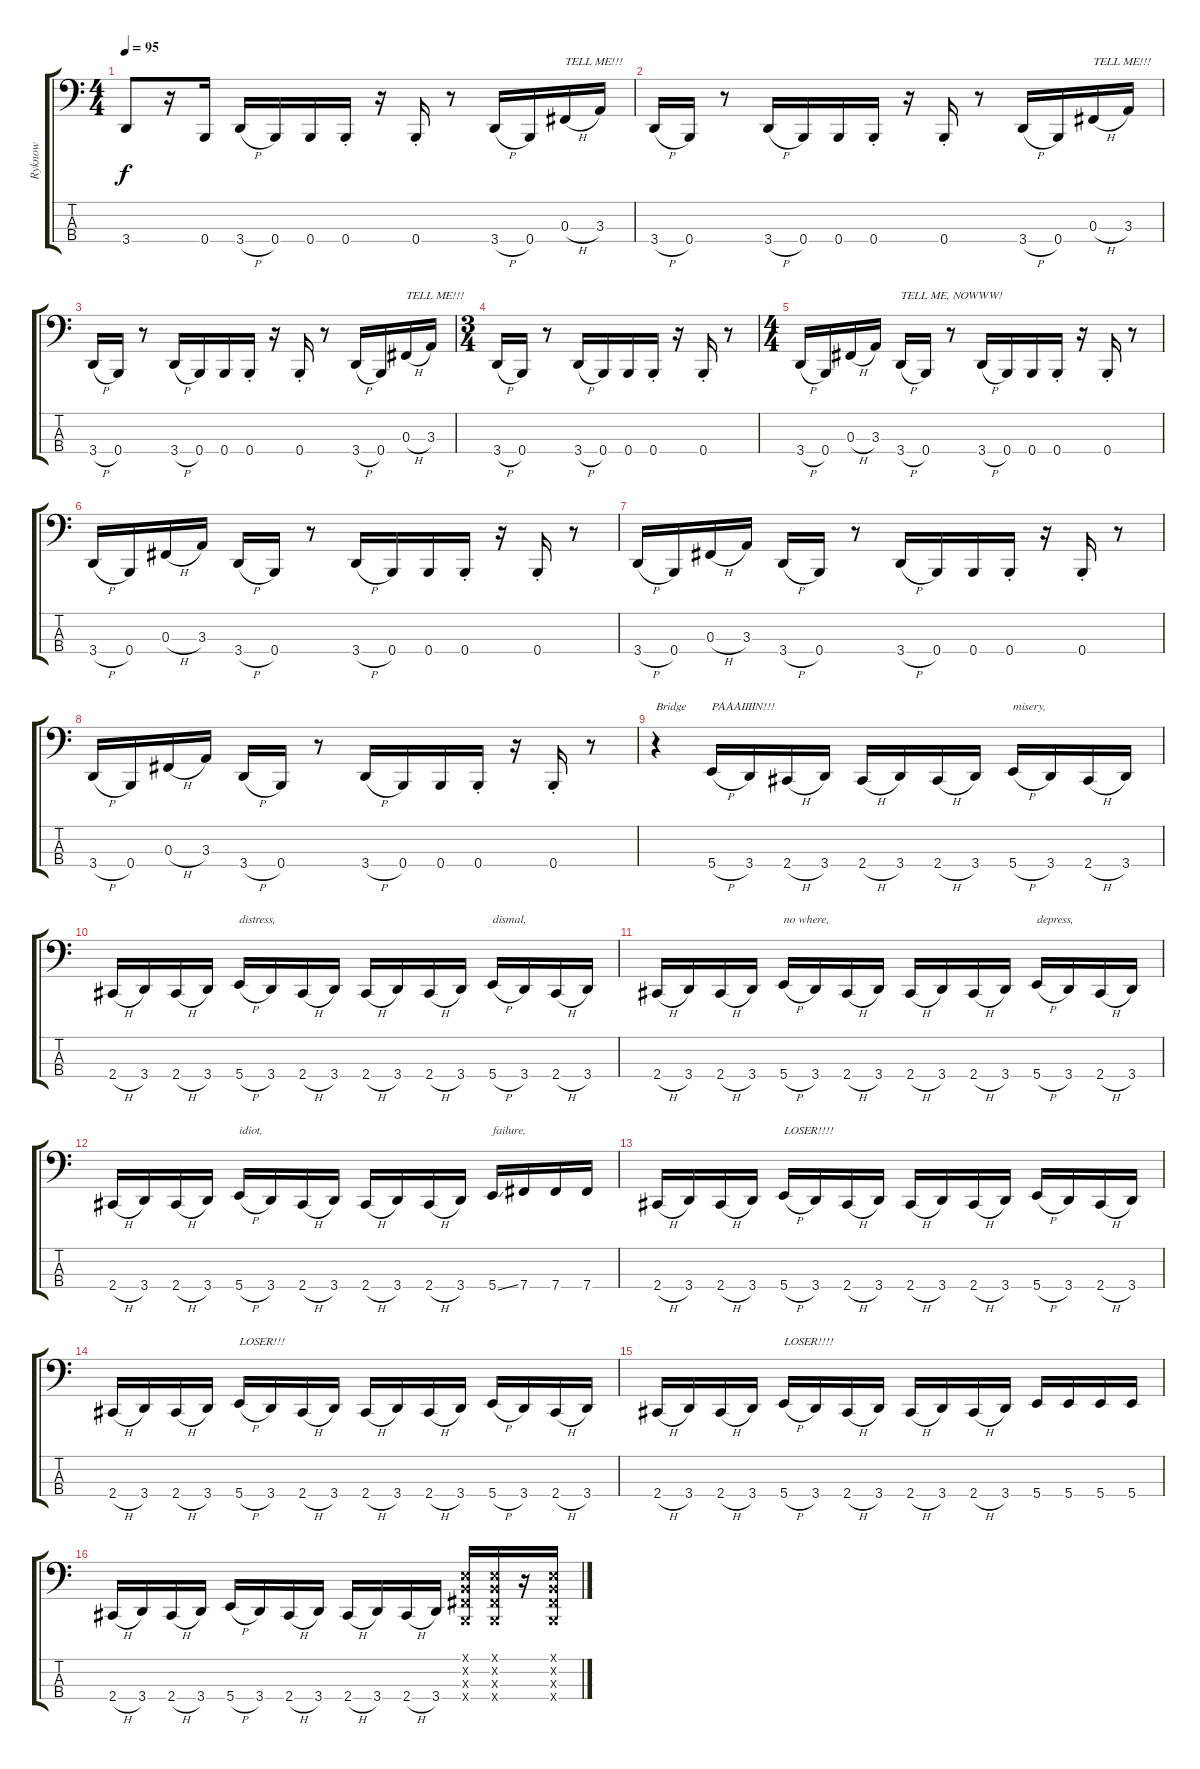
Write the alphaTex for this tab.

\track ("Ryknow" "Ryknow") {instrument electricbassfinger}
\staff {score tabs}
\tuning (E2 B1 Gb1 B0) {hide}
\ts (4 4)
\tempo 95
\clef f4
\ks c
3.4.8{dy f} r.16 0.4.16 3.4{h}.16 0.4.16 0.4.16 0.4{st}.16 r.16 0.4{st}.16 r.8 3.4{h}.16 0.4.16 0.3{h}.16{txt "TELL ME!!!"} 3.3.16 |
3.4{h}.16 0.4.16 r.8 3.4{h}.16 0.4.16 0.4.16 0.4{st}.16 r.16 0.4{st}.16 r.8 3.4{h}.16 0.4.16 0.3{h}.16{txt "TELL ME!!!"} 3.3.16 |
3.4{h}.16 0.4.16 r.8 3.4{h}.16 0.4.16 0.4.16 0.4{st}.16 r.16 0.4{st}.16 r.8 3.4{h}.16 0.4.16 0.3{h}.16{txt "TELL ME!!!"} 3.3.16 |
\ts (3 4)
3.4{h}.16 0.4.16 r.8 3.4{h}.16 0.4.16 0.4.16 0.4{st}.16 r.16 0.4{st}.16 r.8 |
\ts (4 4)
3.4{h}.16 0.4.16 0.3{h}.16 3.3.16 3.4{h}.16{txt "TELL ME, NOWWW!"} 0.4.16 r.8 3.4{h}.16 0.4.16 0.4.16 0.4{st}.16 r.16 0.4{st}.16 r.8 |
3.4{h}.16 0.4.16 0.3{h}.16 3.3.16 3.4{h}.16 0.4.16 r.8 3.4{h}.16 0.4.16 0.4.16 0.4{st}.16 r.16 0.4{st}.16 r.8 |
3.4{h}.16 0.4.16 0.3{h}.16 3.3.16 3.4{h}.16 0.4.16 r.8 3.4{h}.16 0.4.16 0.4.16 0.4{st}.16 r.16 0.4{st}.16 r.8 |
3.4{h}.16 0.4.16 0.3{h}.16 3.3.16 3.4{h}.16 0.4.16 r.8 3.4{h}.16 0.4.16 0.4.16 0.4{st}.16 r.16 0.4{st}.16 r.8 |
r.4{txt "Bridge"} 5.4{h}.16{txt "PAAAIIIIN!!!"} 3.4.16 2.4{h}.16 3.4.16 2.4{h}.16 3.4.16 2.4{h}.16 3.4.16 5.4{h}.16{txt "misery,"} 3.4.16 2.4{h}.16 3.4.16 |
2.4{h}.16 3.4.16 2.4{h}.16 3.4.16 5.4{h}.16{txt "distress,"} 3.4.16 2.4{h}.16 3.4.16 2.4{h}.16 3.4.16 2.4{h}.16 3.4.16 5.4{h}.16{txt "dismal,"} 3.4.16 2.4{h}.16 3.4.16 |
2.4{h}.16 3.4.16 2.4{h}.16 3.4.16 5.4{h}.16{txt "no where,"} 3.4.16 2.4{h}.16 3.4.16 2.4{h}.16 3.4.16 2.4{h}.16 3.4.16 5.4{h}.16{txt "depress,"} 3.4.16 2.4{h}.16 3.4.16 |
2.4{h}.16 3.4.16 2.4{h}.16 3.4.16 5.4{h}.16{txt "idiot,"} 3.4.16 2.4{h}.16 3.4.16 2.4{h}.16 3.4.16 2.4{h}.16 3.4.16 5.4{ss}.16{txt "failure,"} 7.4.16 7.4.16 7.4.16 |
2.4{h}.16 3.4.16 2.4{h}.16 3.4.16 5.4{h}.16{txt "LOSER!!!!"} 3.4.16 2.4{h}.16 3.4.16 2.4{h}.16 3.4.16 2.4{h}.16 3.4.16 5.4{h}.16 3.4.16 2.4{h}.16 3.4.16 |
2.4{h}.16 3.4.16 2.4{h}.16 3.4.16 5.4{h}.16{txt "LOSER!!!"} 3.4.16 2.4{h}.16 3.4.16 2.4{h}.16 3.4.16 2.4{h}.16 3.4.16 5.4{h}.16 3.4.16 2.4{h}.16 3.4.16 |
2.4{h}.16 3.4.16 2.4{h}.16 3.4.16 5.4{h}.16{txt "LOSER!!!!"} 3.4.16 2.4{h}.16 3.4.16 2.4{h}.16 3.4.16 2.4{h}.16 3.4.16 5.4.16 5.4.16 5.4.16 5.4.16 |
2.4{h}.16 3.4.16 2.4{h}.16 3.4.16 5.4{h}.16 3.4.16 2.4{h}.16 3.4.16 2.4{h}.16 3.4.16 2.4{h}.16 3.4.16 (0.1{x} 0.2{x} 0.3{x} 0.4{x}).16 (0.1{x} 0.2{x} 0.3{x} 0.4{x}).16 r.16 (0.1{x} 0.2{x} 0.3{x} 0.4{x}).16
